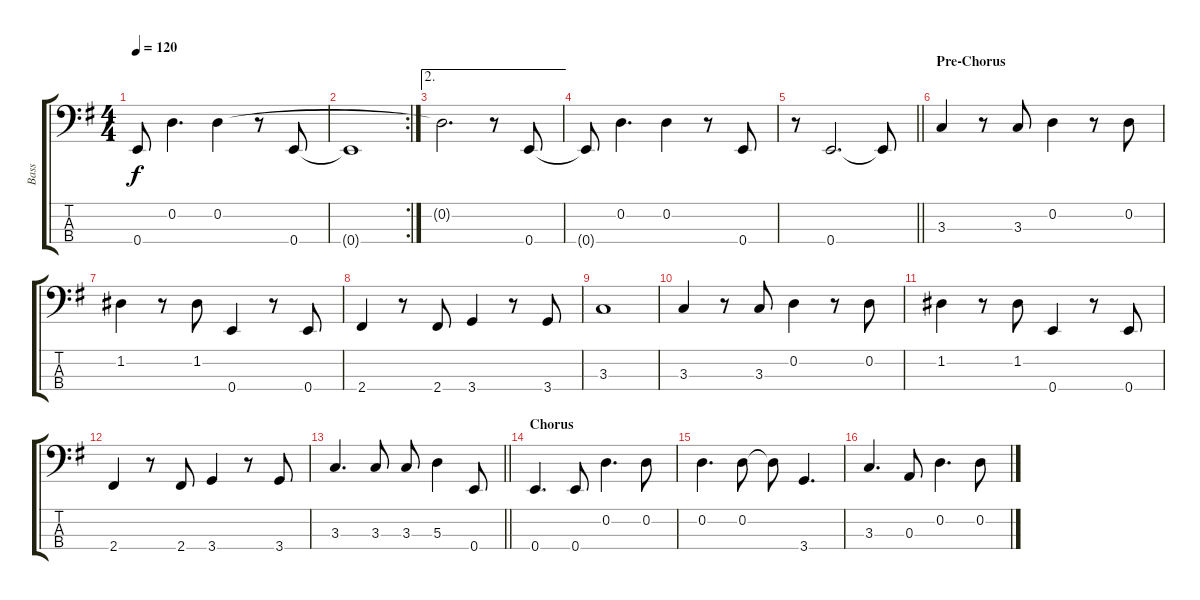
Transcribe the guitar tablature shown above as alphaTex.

\track ("Bass" "Bass") {instrument electricbassfinger}
\staff {score tabs}
\tuning (G2 D2 A1 E1) {hide}
\ts (4 4)
\tempo 120
\clef f4
\ks g
0.4{t}.8{dy f} 0.2.4{d} 0.2.4 r.8 0.4.8 |
\rc 2
0.4{t}.1 |
\ae 2
0.2{t}.2{d} r.8 0.4.8 |
0.4{t}.8 0.2.4{d} 0.2.4 r.8 0.4.8 |
\barLineRight lightlight
r.8 0.4.2{d} 0.4{t}.8 |
\section ("" "Pre-Chorus")
3.3.4 r.8 3.3.8 0.2.4 r.8 0.2.8 |
1.2.4 r.8 1.2.8 0.4.4 r.8 0.4.8 |
2.4.4 r.8 2.4.8 3.4.4 r.8 3.4.8 |
3.3.1 |
3.3.4 r.8 3.3.8 0.2.4 r.8 0.2.8 |
1.2.4 r.8 1.2.8 0.4.4 r.8 0.4.8 |
2.4.4 r.8 2.4.8 3.4.4 r.8 3.4.8 |
\barLineRight lightlight
3.3.4{d} 3.3.8 3.3.8 5.3.4 0.4.8 |
\section ("" "Chorus")
0.4.4{d} 0.4.8 0.2.4{d} 0.2.8 |
0.2.4{d} 0.2.8 0.2{t}.8 3.4.4{d} |
3.3.4{d} 0.3.8 0.2.4{d} 0.2.8
